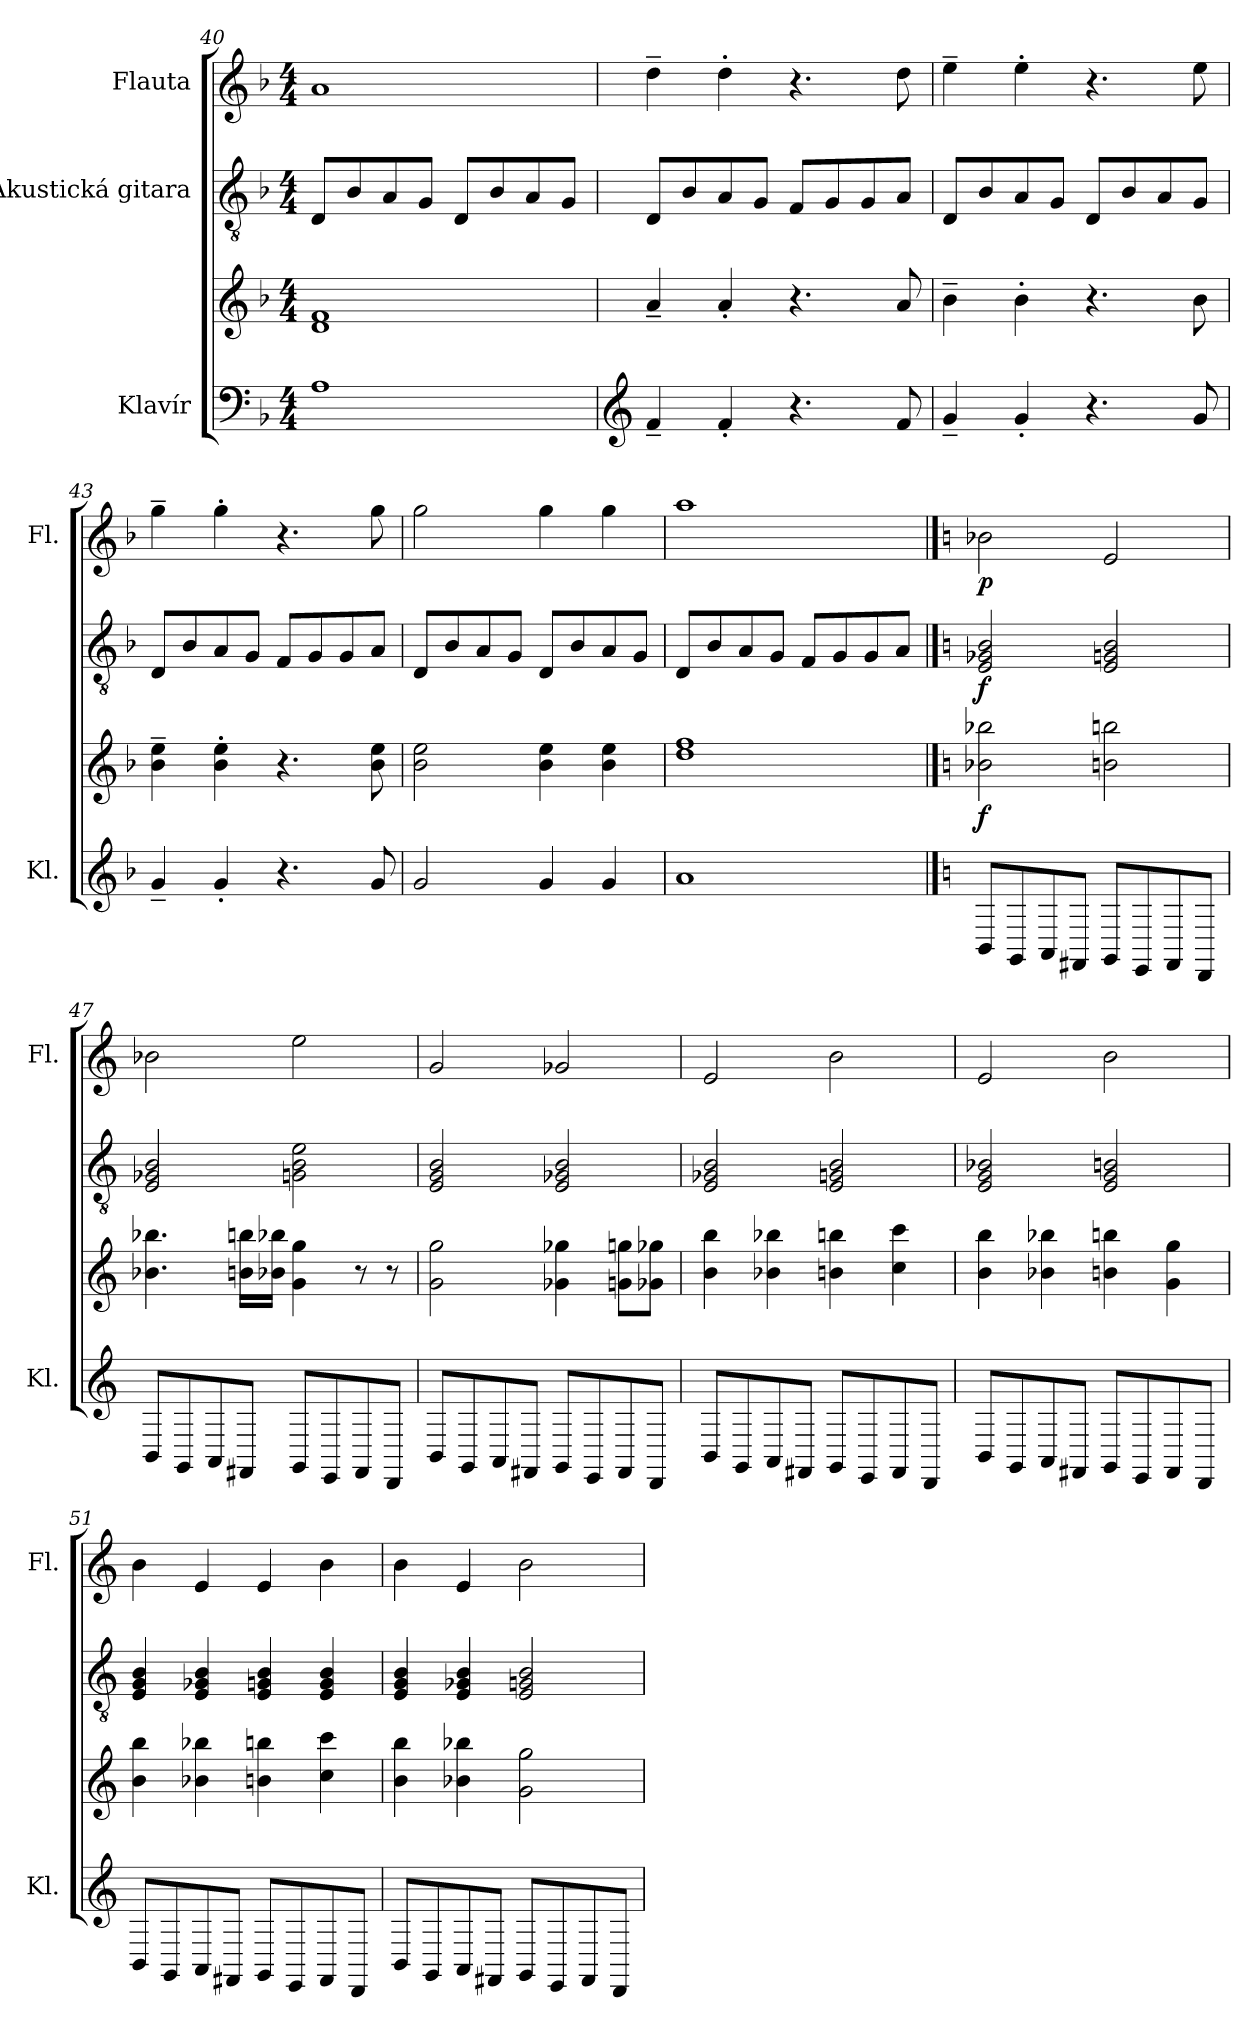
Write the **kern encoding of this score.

**kern	**kern	**dynam	**kern	**dynam	**kern	**dynam
*part3	*part3	*part3	*part2	*part2	*part1	*part1
*staff4	*staff3	*staff3/4	*staff2	*staff2	*staff1	*staff1
*I"Klavír	*	*	*I"Akustická gitara	*	*I"Flauta	*
*I'Kl.	*	*	*	*	*I'Fl.	*
*clefF4	*clefG2	*	*clefGv2	*	*clefG2	*
*k[b-]	*k[b-]	*	*k[b-]	*	*k[b-]	*
*M4/4	*M4/4	*	*M4/4	*	*M4/4	*
=40	=40	=40	=40	=40	=40	=40
1A	1d 1f	.	8D/L	.	1a	.
.	.	.	8B-/	.	.	.
.	.	.	8A/	.	.	.
.	.	.	8G/J	.	.	.
.	.	.	8D/L	.	.	.
.	.	.	8B-/	.	.	.
.	.	.	8A/	.	.	.
.	.	.	8G/J	.	.	.
=41	=41	=41	=41	=41	=41	=41
*clefG2	*	*	*	*	*	*
4f~/	4a~/	.	8D/L	.	4dd~\	.
.	.	.	8B-/	.	.	.
4f'/	4a'/	.	8A/	.	4dd'\	.
.	.	.	8G/J	.	.	.
4.r	4.r	.	8F/L	.	4.r	.
.	.	.	8G/	.	.	.
.	.	.	8G/	.	.	.
8f/	8a/	.	8A/J	.	8dd\	.
!!LO:LB:g=z
=42	=42	=42	=42	=42	=42	=42
4g~/	4b-~\	.	8D/L	.	4ee~\	.
.	.	.	8B-/	.	.	.
4g'/	4b-'\	.	8A/	.	4ee'\	.
.	.	.	8G/J	.	.	.
4.r	4.r	.	8D/L	.	4.r	.
.	.	.	8B-/	.	.	.
.	.	.	8A/	.	.	.
8g/	8b-\	.	8G/J	.	8ee\	.
=43	=43	=43	=43	=43	=43	=43
4g~/	4b-\~ 4ee\~	.	8D/L	.	4gg~\	.
.	.	.	8B-/	.	.	.
4g'/	4b-\' 4ee\'	.	8A/	.	4gg'\	.
.	.	.	8G/J	.	.	.
4.r	4.r	.	8F/L	.	4.r	.
.	.	.	8G/	.	.	.
.	.	.	8G/	.	.	.
8g/	8b-\ 8ee\	.	8A/J	.	8gg\	.
=44	=44	=44	=44	=44	=44	=44
2g/	2b-\ 2ee\	.	8D/L	.	2gg\	.
.	.	.	8B-/	.	.	.
.	.	.	8A/	.	.	.
.	.	.	8G/J	.	.	.
4g/	4b-\ 4ee\	.	8D/L	.	4gg\	.
.	.	.	8B-/	.	.	.
4g/	4b-\ 4ee\	.	8A/	.	4gg\	.
.	.	.	8G/J	.	.	.
=45	=45	=45	=45	=45	=45	=45
1a	1dd 1ff	.	8D/L	.	1aa	.
.	.	.	8B-/	.	.	.
.	.	.	8A/	.	.	.
.	.	.	8G/J	.	.	.
.	.	.	8F/L	.	.	.
.	.	.	8G/	.	.	.
.	.	.	8G/	.	.	.
.	.	.	8A/J	.	.	.
!!LO:PB:g=z
==46	==46	==46	==46	==46	==46	==46
*k[]	*k[]	*	*k[]	*	*k[]	*
!	!	!LO:DY:b	!	!LO:DY:b	!	!LO:DY:b
8BB/L	2b-X\ 2bb-X\	f	2E/ 2G-X/ 2B/	f	2b-X\	p
8GG/	.	.	.	.	.	.
8AA/	.	.	.	.	.	.
8FF#X/J	.	.	.	.	.	.
8GG/L	2bn\ 2bbn\	.	2E/ 2Gn/ 2B/	.	2e/	.
8EE/	.	.	.	.	.	.
8FF#/	.	.	.	.	.	.
8DD/J	.	.	.	.	.	.
=47	=47	=47	=47	=47	=47	=47
8BB/L	4.b-X\ 4.bb-X\	.	2E/ 2G-X/ 2B/	.	2b-X\	.
8GG/	.	.	.	.	.	.
8AA/	.	.	.	.	.	.
8FF#X/J	16bn\ 16bbn\LL	.	.	.	.	.
.	16b-X\ 16bb-X\JJ	.	.	.	.	.
8GG/L	4g\ 4gg\	.	2Gn\ 2B\ 2e\	.	2ee\	.
8EE/	.	.	.	.	.	.
8FF#/	8r	.	.	.	.	.
8DD/J	8r	.	.	.	.	.
=48	=48	=48	=48	=48	=48	=48
8BB/L	2g\ 2gg\	.	2E/ 2G/ 2B/	.	2g/	.
8GG/	.	.	.	.	.	.
8AA/	.	.	.	.	.	.
8FF#X/J	.	.	.	.	.	.
8GG/L	4g-X\ 4gg-X\	.	2E/ 2G-X/ 2B/	.	2g-X/	.
8EE/	.	.	.	.	.	.
8FF#/	8gn\ 8ggn\L	.	.	.	.	.
8DD/J	8g-X\ 8gg-X\J	.	.	.	.	.
=49	=49	=49	=49	=49	=49	=49
8BB/L	4b\ 4bb\	.	2E/ 2G-X/ 2B/	.	2e/	.
8GG/	.	.	.	.	.	.
8AA/	4b-X\ 4bb-X\	.	.	.	.	.
8FF#X/J	.	.	.	.	.	.
8GG/L	4bn\ 4bbn\	.	2E/ 2Gn/ 2B/	.	2b\	.
8EE/	.	.	.	.	.	.
8FF#/	4cc\ 4ccc\	.	.	.	.	.
8DD/J	.	.	.	.	.	.
!!LO:LB:g=z
=50	=50	=50	=50	=50	=50	=50
8BB/L	4b\ 4bb\	.	2E/ 2G/ 2B-X/	.	2e/	.
8GG/	.	.	.	.	.	.
8AA/	4b-X\ 4bb-X\	.	.	.	.	.
8FF#X/J	.	.	.	.	.	.
8GG/L	4bn\ 4bbn\	.	2E/ 2G/ 2Bn/	.	2b\	.
8EE/	.	.	.	.	.	.
8FF#/	4g\ 4gg\	.	.	.	.	.
8DD/J	.	.	.	.	.	.
=51	=51	=51	=51	=51	=51	=51
8BB/L	4b\ 4bb\	.	4E/ 4G/ 4B/	.	4b\	.
8GG/	.	.	.	.	.	.
8AA/	4b-X\ 4bb-X\	.	4E/ 4G-X/ 4B/	.	4e/	.
8FF#X/J	.	.	.	.	.	.
8GG/L	4bn\ 4bbn\	.	4E/ 4Gn/ 4B/	.	4e/	.
8EE/	.	.	.	.	.	.
8FF#/	4cc\ 4ccc\	.	4E/ 4G/ 4B/	.	4b\	.
8DD/J	.	.	.	.	.	.
=52	=52	=52	=52	=52	=52	=52
8BB/L	4b\ 4bb\	.	4E/ 4G/ 4B/	.	4b\	.
8GG/	.	.	.	.	.	.
8AA/	4b-X\ 4bb-X\	.	4E/ 4G-X/ 4B/	.	4e/	.
8FF#X/J	.	.	.	.	.	.
8GG/L	2g\ 2gg\	.	2E/ 2Gn/ 2B/	.	2b\	.
8EE/	.	.	.	.	.	.
8FF#/	.	.	.	.	.	.
8DD/J	.	.	.	.	.	.
=	=	=	=	=	=	=
*-	*-	*-	*-	*-	*-	*-
